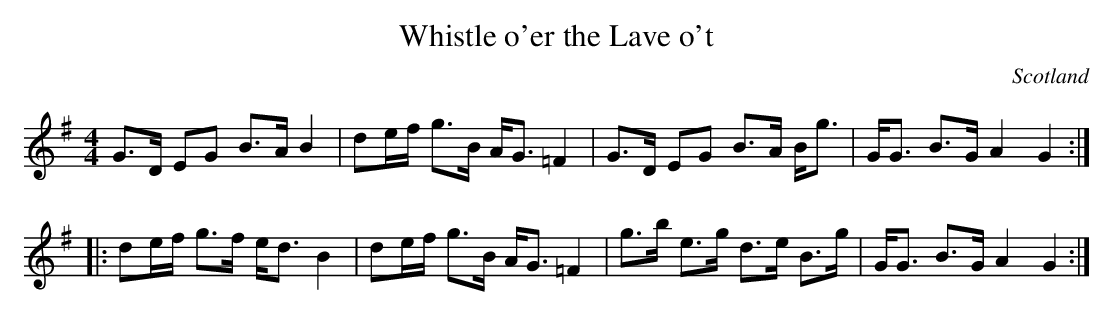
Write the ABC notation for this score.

X:1
T:Whistle o'er the Lave o't
O:Scotland
M:4/4
K:G
G>D EG B>A B2|de/f/ g>B A<G =F2|\
G>D EG B>A B<g|G<G B>G A2 G2::
de/f/ g>f e<d B2|de/f/ g>B A<G =F2|\
g>b e>g d>e B>g|G<G B>G A2G2:|
